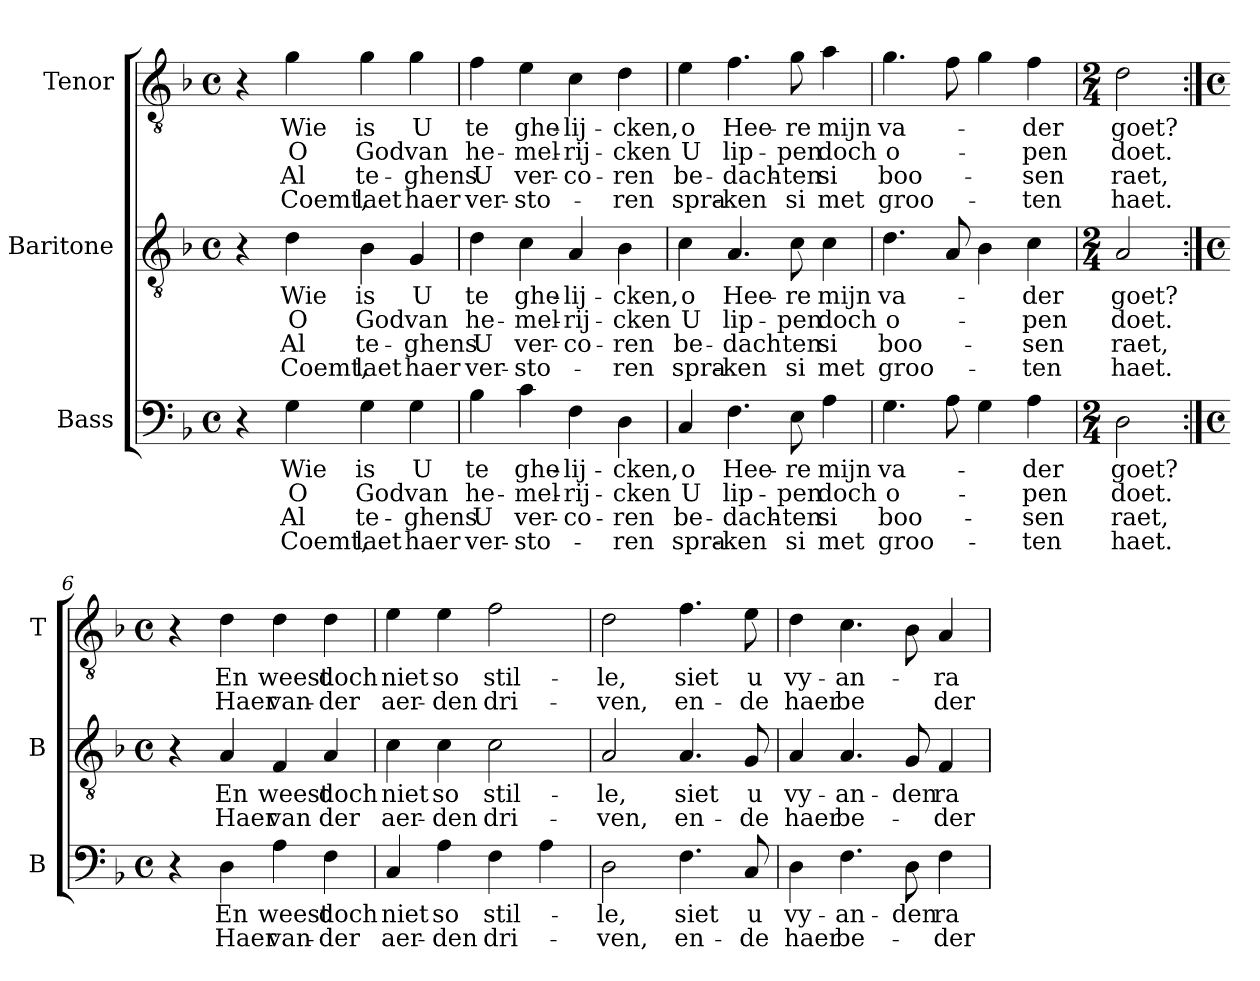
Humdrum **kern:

**kern	**text	**text	**text	**text	**kern	**text	**text	**text	**text	**kern	**text	**text	**text	**text
*part3	*part3	*part3	*part3	*part3	*part2	*part2	*part2	*part2	*part2	*part1	*part1	*part1	*part1	*part1
*staff3	*staff3	*staff3	*staff3	*staff3	*staff2	*staff2	*staff2	*staff2	*staff2	*staff1	*staff1	*staff1	*staff1	*staff1
*I"Bass	*	*	*	*	*I"Baritone	*	*	*	*	*I"Tenor	*	*	*	*
*I'B	*	*	*	*	*I'B	*	*	*	*	*I'T	*	*	*	*
*clefF4	*	*	*	*	*clefGv2	*	*	*	*	*clefGv2	*	*	*	*
*k[b-]	*	*	*	*	*k[b-]	*	*	*	*	*k[b-]	*	*	*	*
*F:	*	*	*	*	*F:	*	*	*	*	*F:	*	*	*	*
*M4/4	*	*	*	*	*M4/4	*	*	*	*	*M4/4	*	*	*	*
*met(c)	*	*	*	*	*met(c)	*	*	*	*	*met(c)	*	*	*	*
=1	=1	=1	=1	=1	=1	=1	=1	=1	=1	=1	=1	=1	=1	=1
!	!LO:LY:b	!	!LO:LY:b	!	!	!LO:LY:b	!	!LO:LY:b	!	!	!LO:LY:b	!	!LO:LY:b	!
4r	1)	.	2)	.	4r	1)	.	2)	.	4r	1)	.	2)	.
!	!LO:LY:b	!LO:LY:b	!LO:LY:b	!LO:LY:b	!	!LO:LY:b	!LO:LY:b	!LO:LY:b	!LO:LY:b	!	!LO:LY:b	!LO:LY:b	!LO:LY:b	!LO:LY:b
4G\	Wie	O	Al	Coemt,	4d\	Wie	O	Al	Coemt,	4g\	Wie	O	Al	Coemt,
!	!LO:LY:b	!LO:LY:b	!LO:LY:b	!LO:LY:b	!	!LO:LY:b	!LO:LY:b	!LO:LY:b	!LO:LY:b	!	!LO:LY:b	!LO:LY:b	!LO:LY:b	!LO:LY:b
4G\	is	God	te-	laet	4B-\	is	God	te-	laet	4g\	is	God	te-	laet
!	!LO:LY:b	!LO:LY:b	!LO:LY:b	!LO:LY:b	!	!LO:LY:b	!LO:LY:b	!LO:LY:b	!LO:LY:b	!	!LO:LY:b	!LO:LY:b	!LO:LY:b	!LO:LY:b
4G\	U	van	-ghens	haer	4G/	U	van	-ghens	haer	4g\	U	van	-ghens	haer
=2	=2	=2	=2	=2	=2	=2	=2	=2	=2	=2	=2	=2	=2	=2
!	!LO:LY:b	!LO:LY:b	!LO:LY:b	!LO:LY:b	!	!LO:LY:b	!LO:LY:b	!LO:LY:b	!LO:LY:b	!	!LO:LY:b	!LO:LY:b	!LO:LY:b	!LO:LY:b
4B-\	te	he-	U	ver-	4d\	te	he-	U	ver-	4f\	te	he-	U	ver-
!	!LO:LY:b	!LO:LY:b	!LO:LY:b	!LO:LY:b	!	!LO:LY:b	!LO:LY:b	!LO:LY:b	!LO:LY:b	!	!LO:LY:b	!LO:LY:b	!LO:LY:b	!LO:LY:b
4c\	ghe-	-mel-	ver-	-sto-	4c\	ghe-	-mel-	ver-	-sto-	4e\	ghe-	-mel-	ver-	-sto-
!	!LO:LY:b	!LO:LY:b	!LO:LY:b	!	!	!LO:LY:b	!LO:LY:b	!LO:LY:b	!	!	!LO:LY:b	!LO:LY:b	!LO:LY:b	!
4F\	-lij-	-rij-	-co-	.	4A/	-lij-	-rij-	-co-	.	4c\	-lij-	-rij-	-co-	.
!	!LO:LY:b	!LO:LY:b	!LO:LY:b	!LO:LY:b	!	!LO:LY:b	!LO:LY:b	!LO:LY:b	!LO:LY:b	!	!LO:LY:b	!LO:LY:b	!LO:LY:b	!LO:LY:b
4D\	-cken,	-cken	-ren	-ren	4B-\	-cken,	-cken	-ren	-ren	4d\	-cken,	-cken	-ren	-ren
=3	=3	=3	=3	=3	=3	=3	=3	=3	=3	=3	=3	=3	=3	=3
!	!LO:LY:b	!LO:LY:b	!LO:LY:b	!LO:LY:b	!	!LO:LY:b	!LO:LY:b	!LO:LY:b	!LO:LY:b	!	!LO:LY:b	!LO:LY:b	!LO:LY:b	!LO:LY:b
4C/	o	U	be-	spra-	4c\	o	U	be-	spra-	4e\	o	U	be-	spra-
!	!LO:LY:b	!LO:LY:b	!LO:LY:b	!LO:LY:b	!	!LO:LY:b	!LO:LY:b	!LO:LY:b	!LO:LY:b	!	!LO:LY:b	!LO:LY:b	!LO:LY:b	!LO:LY:b
4.F\	Hee-	lip-	-dach-	-ken	4.A/	Hee-	lip-	-dach	-ken	4.f\	Hee-	lip-	-dach-	-ken
!	!LO:LY:b	!LO:LY:b	!LO:LY:b	!LO:LY:b	!	!LO:LY:b	!LO:LY:b	!LO:LY:b	!LO:LY:b	!	!LO:LY:b	!LO:LY:b	!LO:LY:b	!LO:LY:b
8E\	-re	-pen	-ten	si	8c\	-re	-pen	ten	si	8g\	-re	-pen	-ten	si
!	!LO:LY:b	!LO:LY:b	!LO:LY:b	!LO:LY:b	!	!LO:LY:b	!LO:LY:b	!LO:LY:b	!LO:LY:b	!	!LO:LY:b	!LO:LY:b	!LO:LY:b	!LO:LY:b
4A\	mijn	doch	si	met	4c\	mijn	doch	si	met	4a\	mijn	doch	si	met
=4	=4	=4	=4	=4	=4	=4	=4	=4	=4	=4	=4	=4	=4	=4
!	!LO:LY:b	!LO:LY:b	!LO:LY:b	!LO:LY:b	!	!LO:LY:b	!LO:LY:b	!LO:LY:b	!LO:LY:b	!	!LO:LY:b	!LO:LY:b	!LO:LY:b	!LO:LY:b
4.G\	va-	o-	boo-	groo-	4.d\	va-	o-	boo-	groo-	4.g\	va-	o-	boo-	groo-
8A\	.	.	.	.	8A/	.	.	.	.	8f\	.	.	.	.
4G\	.	.	.	.	4B-\	.	.	.	.	4g\	.	.	.	.
!	!LO:LY:b	!LO:LY:b	!LO:LY:b	!LO:LY:b	!	!LO:LY:b	!LO:LY:b	!LO:LY:b	!LO:LY:b	!	!LO:LY:b	!LO:LY:b	!LO:LY:b	!LO:LY:b
4A\	-der	-pen	-sen	-ten	4c\	-der	-pen	-sen	-ten	4f\	-der	-pen	-sen	-ten
=5	=5	=5	=5	=5	=5	=5	=5	=5	=5	=5	=5	=5	=5	=5
*M2/4	*	*	*	*	*M2/4	*	*	*	*	*M2/4	*	*	*	*
!	!LO:LY:b	!LO:LY:b	!LO:LY:b	!LO:LY:b	!	!LO:LY:b	!LO:LY:b	!LO:LY:b	!LO:LY:b	!	!LO:LY:b	!LO:LY:b	!LO:LY:b	!LO:LY:b
2D\	goet?	doet.	raet,	haet.	2A/	goet?	doet.	raet,	haet.	2d\	goet?	doet.	raet,	haet.
!!LO:LB:g=z
=6:|!	=6:|!	=6:|!	=6:|!	=6:|!	=6:|!	=6:|!	=6:|!	=6:|!	=6:|!	=6:|!	=6:|!	=6:|!	=6:|!	=6:|!
*M4/4	*	*	*	*	*M4/4	*	*	*	*	*M4/4	*	*	*	*
*met(c)	*	*	*	*	*met(c)	*	*	*	*	*met(c)	*	*	*	*
4r	.	.	.	.	4r	.	.	.	.	4r	.	.	.	.
!	!LO:LY:b	!LO:LY:b	!	!	!	!LO:LY:b	!LO:LY:b	!	!	!	!LO:LY:b	!LO:LY:b	!	!
4D\	En	Haer	.	.	4A/	En	Haer	.	.	4d\	En	Haer	.	.
!	!LO:LY:b	!LO:LY:b	!	!	!	!LO:LY:b	!LO:LY:b	!	!	!	!LO:LY:b	!LO:LY:b	!	!
4A\	weest	van-	.	.	4F/	weest	van	.	.	4d\	weest	van-	.	.
!	!LO:LY:b	!LO:LY:b	!	!	!	!LO:LY:b	!LO:LY:b	!	!	!	!LO:LY:b	!LO:LY:b	!	!
4F\	doch	-der	.	.	4A/	doch	der	.	.	4d\	doch	-der	.	.
=7	=7	=7	=7	=7	=7	=7	=7	=7	=7	=7	=7	=7	=7	=7
!	!LO:LY:b	!LO:LY:b	!	!	!	!LO:LY:b	!LO:LY:b	!	!	!	!LO:LY:b	!LO:LY:b	!	!
4C/	niet	aer-	.	.	4c\	niet	aer-	.	.	4e\	niet	aer-	.	.
!	!LO:LY:b	!LO:LY:b	!	!	!	!LO:LY:b	!LO:LY:b	!	!	!	!LO:LY:b	!LO:LY:b	!	!
4A\	so	-den	.	.	4c\	so	-den	.	.	4e\	so	-den	.	.
!	!LO:LY:b	!LO:LY:b	!	!	!	!LO:LY:b	!LO:LY:b	!	!	!	!LO:LY:b	!LO:LY:b	!	!
4F\	stil-	dri-	.	.	2c\	stil-	dri-	.	.	2f\	stil-	dri-	.	.
4A\	.	.	.	.	.	.	.	.	.	.	.	.	.	.
=8	=8	=8	=8	=8	=8	=8	=8	=8	=8	=8	=8	=8	=8	=8
!	!LO:LY:b	!LO:LY:b	!	!	!	!LO:LY:b	!LO:LY:b	!	!	!	!LO:LY:b	!LO:LY:b	!	!
2D\	-le,	-ven,	.	.	2A/	-le,	-ven,	.	.	2d\	-le,	-ven,	.	.
!	!LO:LY:b	!LO:LY:b	!	!	!	!LO:LY:b	!LO:LY:b	!	!	!	!LO:LY:b	!LO:LY:b	!	!
4.F\	siet	en-	.	.	4.A/	siet	en-	.	.	4.f\	siet	en-	.	.
!	!LO:LY:b	!LO:LY:b	!	!	!	!LO:LY:b	!LO:LY:b	!	!	!	!LO:LY:b	!LO:LY:b	!	!
8C/	u	-de	.	.	8G/	u	-de	.	.	8e\	u	-de	.	.
=9	=9	=9	=9	=9	=9	=9	=9	=9	=9	=9	=9	=9	=9	=9
!	!LO:LY:b	!LO:LY:b	!	!	!	!LO:LY:b	!LO:LY:b	!	!	!	!LO:LY:b	!LO:LY:b	!	!
4D\	vy-	haer	.	.	4A/	vy-	haer	.	.	4d\	vy-	haer	.	.
!	!LO:LY:b	!LO:LY:b	!	!	!	!LO:LY:b	!LO:LY:b	!	!	!	!LO:LY:b	!LO:LY:b	!	!
4.F\	-an-	be-	.	.	4.A/	-an-	be-	.	.	4.c\	-an-	be	.	.
!	!LO:LY:b	!	!	!	!	!LO:LY:b	!	!	!	!	!	!	!	!
8D\	-den	.	.	.	8G/	-den	.	.	.	8B-\	.	.	.	.
!	!LO:LY:b	!LO:LY:b	!	!	!	!LO:LY:b	!LO:LY:b	!	!	!	!LO:LY:b	!LO:LY:b	!	!
4F\	ra-	-der-	.	.	4F/	ra-	-der-	.	.	4A/	ra-	der-	.	.
=	=	=	=	=	=	=	=	=	=	=	=	=	=	=
*-	*-	*-	*-	*-	*-	*-	*-	*-	*-	*-	*-	*-	*-	*-
